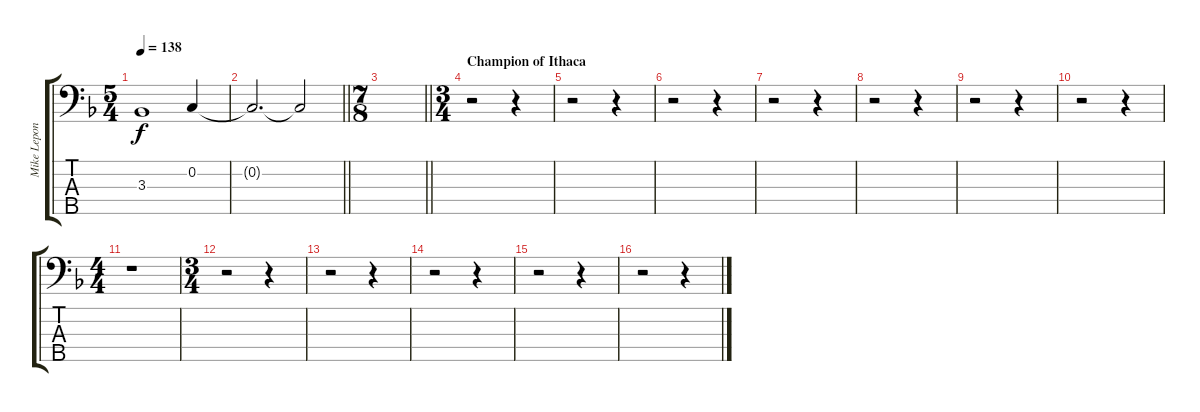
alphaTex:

\track ("Mike Lepond (bass)" "Mike Lepon") {instrument electricbassfinger}
\staff {score tabs}
\tuning (F2 C2 G1 D1 A0) {hide}
\ts (5 4)
\tempo 138
\clef f4
\ks dminor
3.3{t}.1{dy f} 0.2.4 |
\barLineRight lightlight
0.2{t}.2{d} 0.2{t}.2 |
\ts (7 8)
\barLineRight lightlight
|
\ts (3 4)
\section ("" "Champion of Ithaca")
r.2 r.4 |
r.2 r.4 |
r.2 r.4 |
r.2 r.4 |
r.2 r.4 |
r.2 r.4 |
r.2 r.4 |
\ts (4 4)
r.1 |
\ts (3 4)
r.2 r.4 |
r.2 r.4 |
r.2 r.4 |
r.2 r.4 |
r.2 r.4
